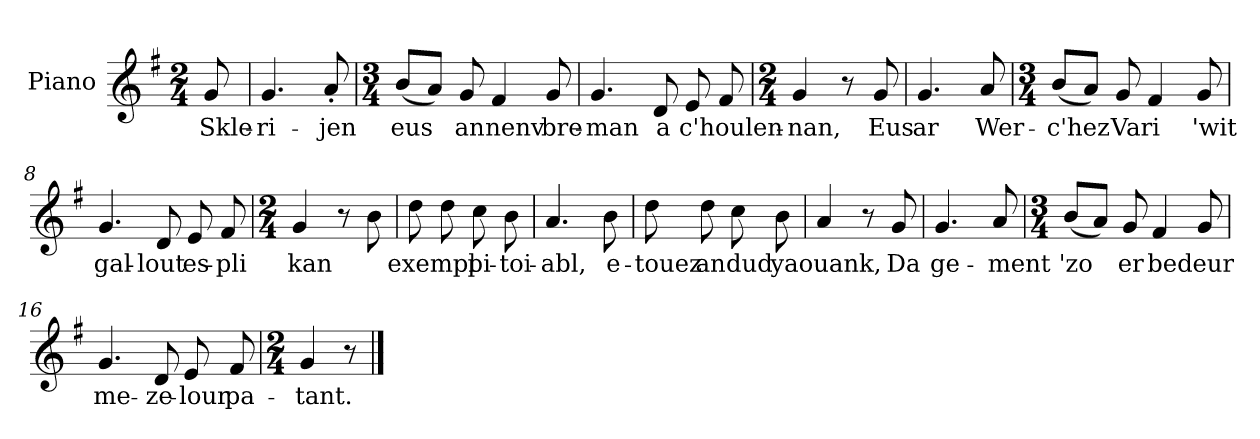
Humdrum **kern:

**kern	**text
*part1	*part1
*staff1	*staff1
*I"Piano	*
*I'Pno	*
*clefG2	*
*k[f#]	*
*M2/4	*
*MM116	*
=1	=1
8g/	Skle-
=2	=2
4.g/	-ri-
8a'/	-jen
=3	=3
*M3/4	*
(<8b/L	eus
8a/J)	.
8g/	an
4f#/	nenv
8g/	bre-
=4	=4
4.g/	-man
8d/	a
8e/	c'houlen­-
8f#/	.
=5	=5
*M2/4	*
4g/	-nan,
8r	.
8g/	Eus
=6	=6
4.g/	ar
8a/	Wer-
=7	=7
*M3/4	*
(<8b/L	-c'hez
8a/J)	.
8g/	Vari
4f#/	.
8g/	'wit
=8	=8
4.g/	gal-
8d/	-lout
8e/	es-
8f#/	-pli
=9	=9
*M2/4	*
4g/	kan
8r	.
8b\	.
=10	=10
8dd\	exempl
8dd\	.
8cc\	pi-
8b\	-toi-
=11	=11
4.a/	-abl,
8b\	e-
=12	=12
8dd\	-touez
8dd\	an
8cc\	dud
8b\	yaouank,
=13	=13
4a/	.
8r	.
8g/	Da
=14	=14
4.g/	ge-
8a/	-ment
=15	=15
*M3/4	*
(<8b/L	'zo
8a/J)	.
8g/	er
4f#/	bed
8g/	eur
=16	=16
4.g/	me-
8d/	-ze-
8e/	-lour
8f#/	pa-
=17	=17
*M2/4	*
4g/	-tant.
8r	.
==	==
*-	*-
